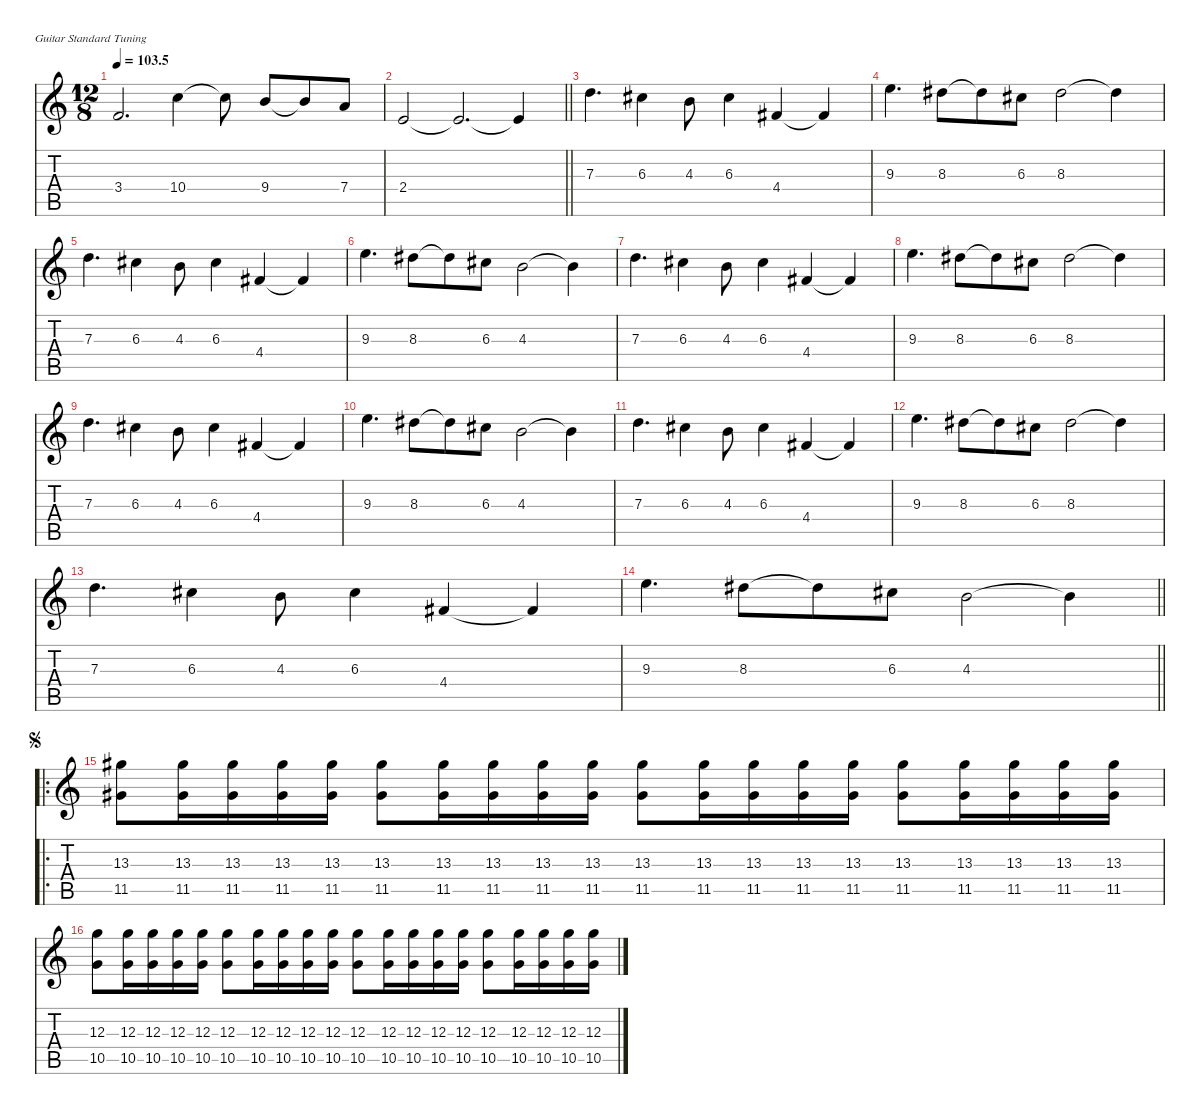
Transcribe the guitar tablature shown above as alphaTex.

\defaultSystemsLayout 4
\hideDynamics
\bracketExtendMode nobrackets
\singleTrackTrackNamePolicy hidden
\multiTrackTrackNamePolicy hidden
\firstSystemTrackNameMode fullname
\firstSystemTrackNameOrientation horizontal
\otherSystemsTrackNameOrientation horizontal
\track ("Clean Guitar" "jz.guit.") {instrument electricguitarjazz}
\staff {score tabs}
\tuning (E4 B3 G3 D3 A2 E2)
\ts (12 8)
\tempo
103.5
\accidentals auto
\clef g2
\ottava regular
\simile none
\ks c
3.4.2{d dy fff beam Up} 10.4.4{beam Down} 10.4{t}.8{dy f beam Down} 9.4.8{dy fff beam Up} 9.4{t}.8{beam Up} 7.4.8{beam Up} |
\barLineRight lightlight
2.4.2{beam Up} 2.4{t}.2{d dy f beam Up} 2.4{t}.4{beam Up} |
7.3.4{d dy fff beam Down} 6.3{acc #}.4{beam Down} 4.3.8{beam Down} 6.3{acc #}.4{beam Down} 4.4{acc #}.4{beam Up} 4.4{t acc #}.4{beam Up} |
9.3.4{d beam Down} 8.3{acc #}.8{beam Down} 8.3{t acc #}.8{dy f beam Down} 6.3{acc #}.8{dy fff beam Down} 8.3{acc #}.2{beam Down} 8.3{t acc #}.4{beam Down} |
7.3.4{d beam Down} 6.3{acc #}.4{beam Down} 4.3.8{beam Down} 6.3{acc #}.4{beam Down} 4.4{acc #}.4{beam Up} 4.4{t acc #}.4{beam Up} |
9.3.4{d beam Down} 8.3{acc #}.8{beam Down} 8.3{t acc #}.8{dy f beam Down} 6.3{acc #}.8{dy fff beam Down} 4.3.2{beam Down} 4.3{t}.4{beam Down} |
7.3.4{d beam Down} 6.3{acc #}.4{beam Down} 4.3.8{beam Down} 6.3{acc #}.4{beam Down} 4.4{acc #}.4{beam Up} 4.4{t acc #}.4{beam Up} |
9.3.4{d beam Down} 8.3{acc #}.8{beam Down} 8.3{t acc #}.8{dy f beam Down} 6.3{acc #}.8{dy fff beam Down} 8.3{acc #}.2{beam Down} 8.3{t acc #}.4{beam Down} |
7.3.4{d beam Down} 6.3{acc #}.4{beam Down} 4.3.8{beam Down} 6.3{acc #}.4{beam Down} 4.4{acc #}.4{beam Up} 4.4{t acc #}.4{beam Up} |
9.3.4{d beam Down} 8.3{acc #}.8{beam Down} 8.3{t acc #}.8{dy f beam Down} 6.3{acc #}.8{dy fff beam Down} 4.3.2{beam Down} 4.3{t}.4{beam Down} |
7.3.4{d beam Down} 6.3{acc #}.4{beam Down} 4.3.8{beam Down} 6.3{acc #}.4{beam Down} 4.4{acc #}.4{beam Up} 4.4{t acc #}.4{beam Up} |
9.3.4{d beam Down} 8.3{acc #}.8{beam Down} 8.3{t acc #}.8{dy f beam Down} 6.3{acc #}.8{dy fff beam Down} 8.3{acc #}.2{beam Down} 8.3{t acc #}.4{beam Down} |
7.3.4{d beam Down} 6.3{acc #}.4{beam Down} 4.3.8{beam Down} 6.3{acc #}.4{beam Down} 4.4{acc #}.4{beam Up} 4.4{t acc #}.4{beam Up} |
\barLineRight lightlight
9.3.4{d beam Down} 8.3{acc #}.8{beam Down} 8.3{t acc #}.8{dy f beam Down} 6.3{acc #}.8{dy fff beam Down} 4.3.2{beam Down} 4.3{t}.4{beam Down} |
\ro
\jump segno
(13.3{acc #} 11.5{acc #}).8{dy f beam Down} (13.3{acc #} 11.5{acc #}).16{beam Down} (13.3{acc #} 11.5{acc #}).16{beam Down} (13.3{acc #} 11.5{acc #}).16{beam Down} (13.3{acc #} 11.5{acc #}).16{beam Down} (13.3{acc #} 11.5{acc #}).8{beam Down} (13.3{acc #} 11.5{acc #}).16{beam Down} (13.3{acc #} 11.5{acc #}).16{beam Down} (13.3{acc #} 11.5{acc #}).16{beam Down} (13.3{acc #} 11.5{acc #}).16{beam Down} (13.3{acc #} 11.5{acc #}).8{beam Down} (13.3{acc #} 11.5{acc #}).16{beam Down} (13.3{acc #} 11.5{acc #}).16{beam Down} (13.3{acc #} 11.5{acc #}).16{beam Down} (13.3{acc #} 11.5{acc #}).16{beam Down} (13.3{acc #} 11.5{acc #}).8{beam Down} (13.3{acc #} 11.5{acc #}).16{beam Down} (13.3{acc #} 11.5{acc #}).16{beam Down} (13.3{acc #} 11.5{acc #}).16{beam Down} (13.3{acc #} 11.5{acc #}).16{beam Down} |
(12.3 10.5).8{beam Down} (12.3 10.5).16{beam Down} (12.3 10.5).16{beam Down} (12.3 10.5).16{beam Down} (12.3 10.5).16{beam Down} (12.3 10.5).8{beam Down} (12.3 10.5).16{beam Down} (12.3 10.5).16{beam Down} (12.3 10.5).16{beam Down} (12.3 10.5).16{beam Down} (12.3 10.5).8{beam Down} (12.3 10.5).16{beam Down} (12.3 10.5).16{beam Down} (12.3 10.5).16{beam Down} (12.3 10.5).16{beam Down} (12.3 10.5).8{beam Down} (12.3 10.5).16{beam Down} (12.3 10.5).16{beam Down} (12.3 10.5).16{beam Down} (12.3 10.5).16{beam Down}
